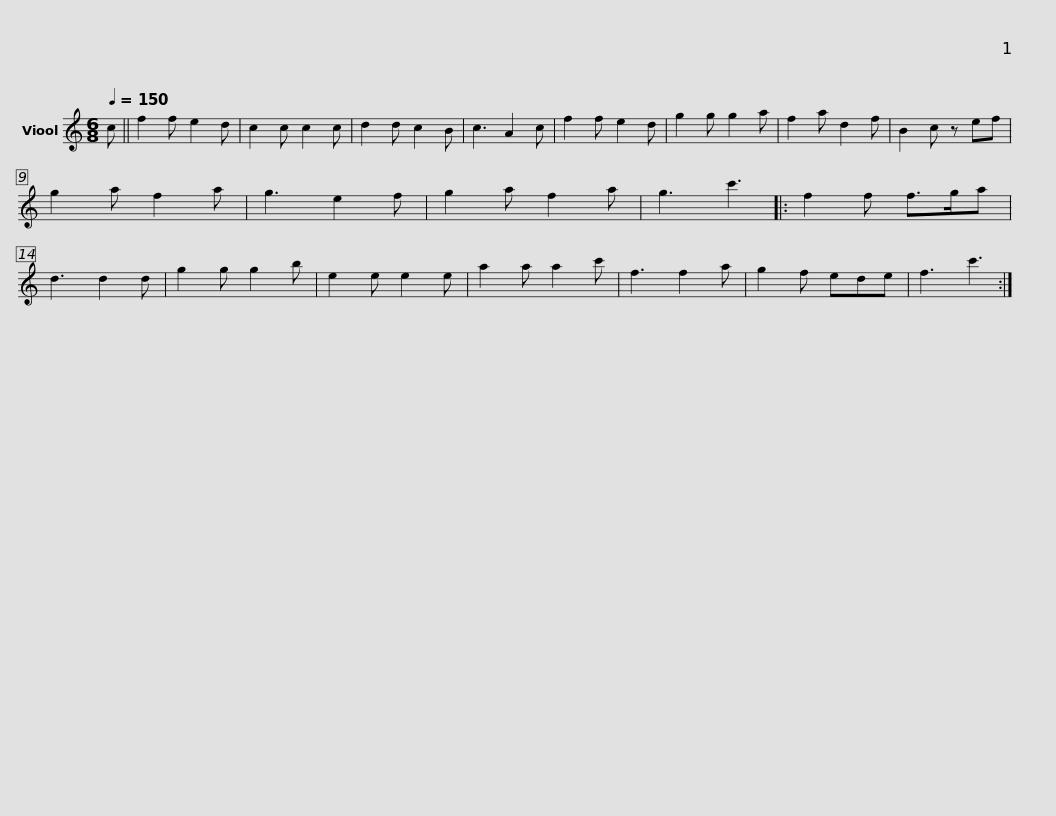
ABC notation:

X:1
L:1/8
Q:1/4=150
M:6/8
I:linebreak $
K:C
V:1 treble
V:1
 c || f2 f e2 d | c2 c c2 c | d2 d c2 B | c3 A2 c |$ %5
 f2 f e2 d | g2 g g2 a | f2 a d2 f | B2 c z ef |$ g2 a f2 a | %10
 g3 e2 f | g2 a f2 a | g3 c'3 |:$ f2 f f>ga | d3 d2 d | %15
 g2 g g2 b | e2 e e2 e |$ a2 a a2 c' | f3 f2 a | g2 f ede | %20
 f3 c'3 :| %21
